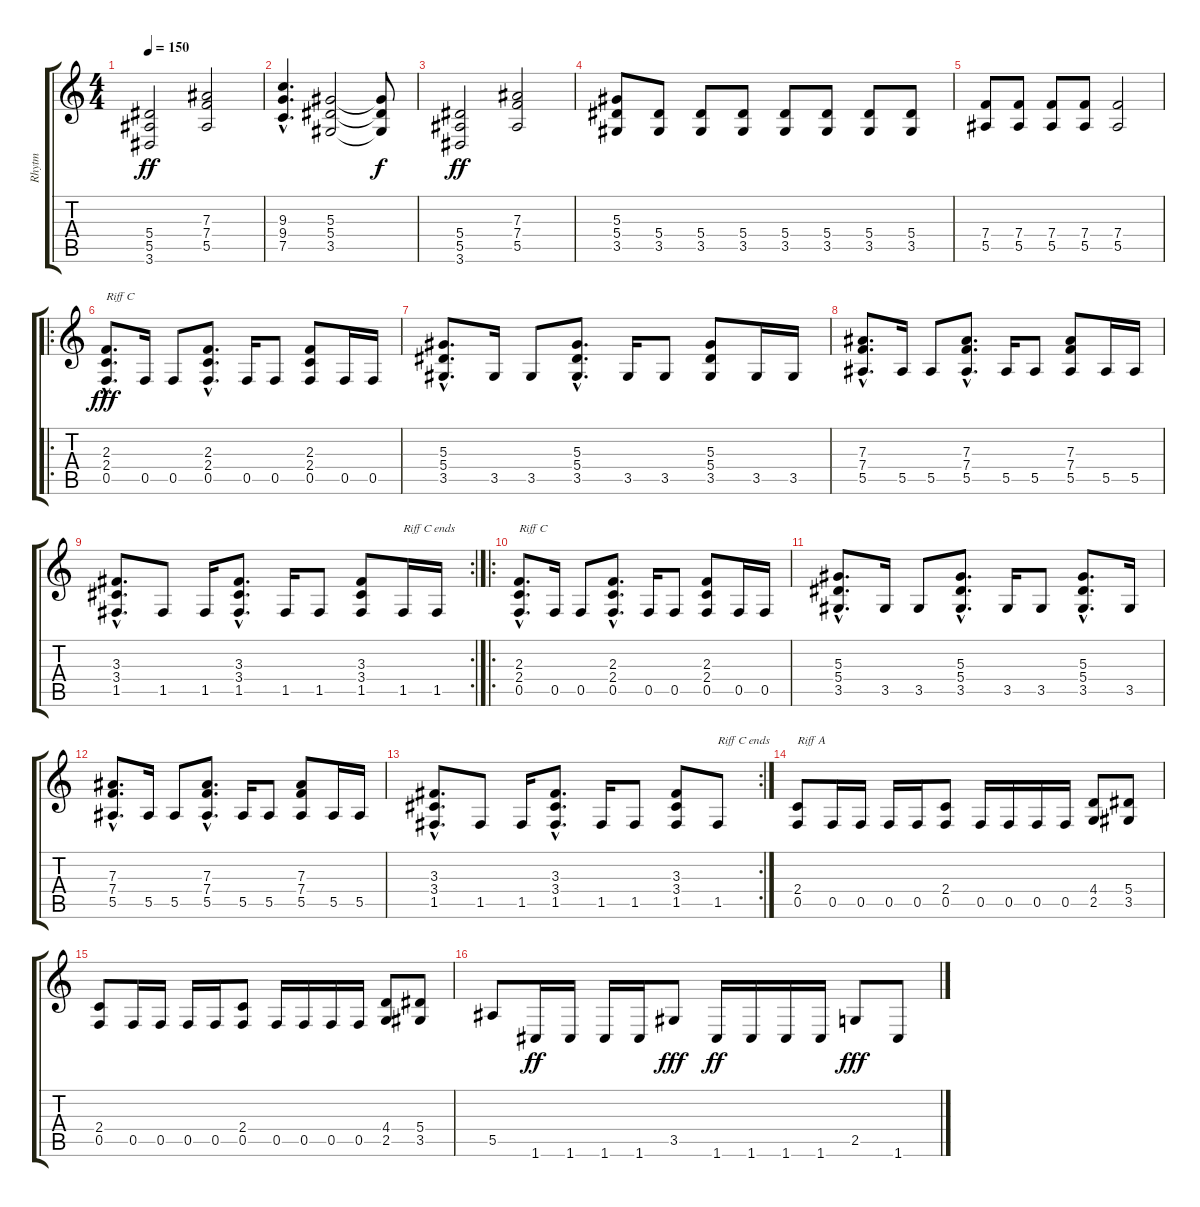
\track ("Rhytm" "Rhytm") {instrument distortionguitar}
\staff {score tabs}
\tuning (C4 G3 Eb3 Bb2 F2 C2) {hide}
\ts (4 4)
\tempo 150
\clef g2
\ks c
(5.4 5.5 3.6).2{dy ff} (7.3 7.4 5.5).2 |
(9.3{hac} 9.4{hac} 7.5{hac}).4{d} (5.3 5.4 3.5).2 (5.3{t} 5.4{t} 3.5{t}).8{dy f} |
(5.4 5.5 3.6).2{dy ff} (7.3 7.4 5.5).2 |
(5.3 5.4 3.5).8 (5.4 3.5).8 (5.4 3.5).8 (5.4 3.5).8 (5.4 3.5).8 (5.4 3.5).8 (5.4 3.5).8 (5.4 3.5).8 |
(7.4 5.5).8 (7.4 5.5).8 (7.4 5.5).8 (7.4 5.5).8 (7.4 5.5).2 |
\ro
(2.3{hac} 2.4{hac} 0.5{hac}).8{d txt "Riff C" dy fff} 0.5.16 0.5.8 (2.3{hac} 2.4{hac} 0.5{hac}).8{d} 0.5.16 0.5.8 (2.3 2.4 0.5).8 0.5.16 0.5.16 |
(5.3{hac} 5.4{hac} 3.5{hac}).8{d} 3.5.16 3.5.8 (5.3{hac} 5.4{hac} 3.5{hac}).8{d} 3.5.16 3.5.8 (5.3 5.4 3.5).8 3.5.16 3.5.16 |
(7.3{hac} 7.4{hac} 5.5{hac}).8{d} 5.5.16 5.5.8 (7.3{hac} 7.4{hac} 5.5{hac}).8{d} 5.5.16 5.5.8 (7.3 7.4 5.5).8 5.5.16 5.5.16 |
\rc 2
(3.3{hac} 3.4{hac} 1.5{hac}).8{d} 1.5.8 1.5.16 (3.3{hac} 3.4{hac} 1.5{hac}).8{d} 1.5.16 1.5.8 (3.3 3.4 1.5).8 1.5.16{txt "Riff C ends"} 1.5.16 |
\ro
(2.3{hac} 2.4{hac} 0.5{hac}).8{d txt "Riff C"} 0.5.16 0.5.8 (2.3{hac} 2.4{hac} 0.5{hac}).8{d} 0.5.16 0.5.8 (2.3 2.4 0.5).8 0.5.16 0.5.16 |
(5.3{hac} 5.4{hac} 3.5{hac}).8{d} 3.5.16 3.5.8 (5.3{hac} 5.4{hac} 3.5{hac}).8{d} 3.5.16 3.5.8 (5.3{hac} 5.4{hac} 3.5{hac}).8{d} 3.5.16 |
(7.3{hac} 7.4{hac} 5.5{hac}).8{d} 5.5.16 5.5.8 (7.3{hac} 7.4{hac} 5.5{hac}).8{d} 5.5.16 5.5.8 (7.3 7.4 5.5).8 5.5.16 5.5.16 |
\rc 2
(3.3{hac} 3.4{hac} 1.5{hac}).8{d} 1.5.8 1.5.16 (3.3{hac} 3.4{hac} 1.5{hac}).8{d} 1.5.16 1.5.8 (3.3 3.4 1.5).8 1.5.8{txt "Riff C ends"} |
(2.4 0.5).8{txt "Riff A"} 0.5.16 0.5.16 0.5.16 0.5.16 (2.4 0.5).8 0.5.16 0.5.16 0.5.16 0.5.16 (4.4 2.5).8 (5.4 3.5).8 |
(2.4 0.5).8 0.5.16 0.5.16 0.5.16 0.5.16 (2.4 0.5).8 0.5.16 0.5.16 0.5.16 0.5.16 (4.4 2.5).8 (5.4 3.5).8 |
5.5.8 1.6.16{dy ff} 1.6.16 1.6.16 1.6.16 3.5.8{dy fff} 1.6.16{dy ff} 1.6.16 1.6.16 1.6.16 2.5.8{dy fff} 1.6.8
